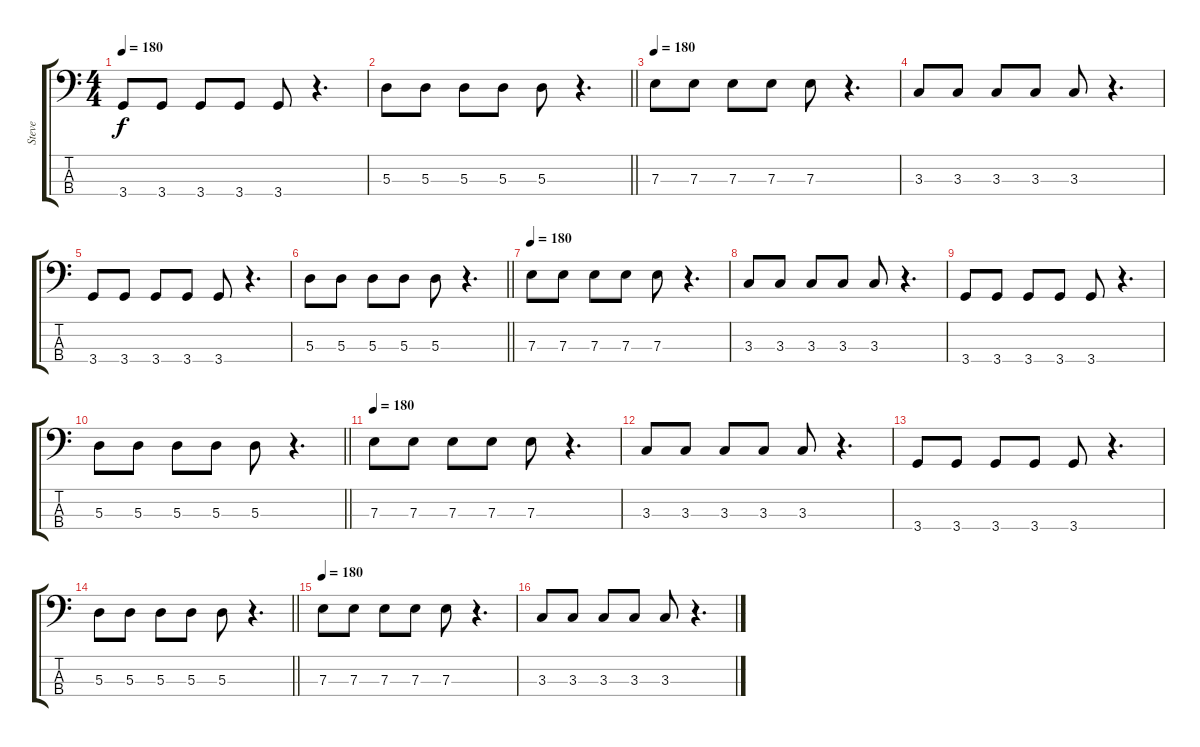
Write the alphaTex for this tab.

\track ("Steve" "Steve") {instrument electricbassfinger}
\staff {score tabs}
\tuning (G2 D2 A1 E1) {hide}
\ts (4 4)
\tempo 180
\clef f4
\ks c
3.4.8{dy f} 3.4.8 3.4.8 3.4.8 3.4.8 r.4{d} |
\barLineRight lightlight
5.3.8 5.3.8 5.3.8 5.3.8 5.3.8 r.4{d} |
\tempo 180
7.3.8 7.3.8 7.3.8 7.3.8 7.3.8 r.4{d} |
3.3.8 3.3.8 3.3.8 3.3.8 3.3.8 r.4{d} |
3.4.8 3.4.8 3.4.8 3.4.8 3.4.8 r.4{d} |
\barLineRight lightlight
5.3.8 5.3.8 5.3.8 5.3.8 5.3.8 r.4{d} |
\tempo 180
7.3.8 7.3.8 7.3.8 7.3.8 7.3.8 r.4{d} |
3.3.8 3.3.8 3.3.8 3.3.8 3.3.8 r.4{d} |
3.4.8 3.4.8 3.4.8 3.4.8 3.4.8 r.4{d} |
\barLineRight lightlight
5.3.8 5.3.8 5.3.8 5.3.8 5.3.8 r.4{d} |
\tempo 180
7.3.8 7.3.8 7.3.8 7.3.8 7.3.8 r.4{d} |
3.3.8 3.3.8 3.3.8 3.3.8 3.3.8 r.4{d} |
3.4.8 3.4.8 3.4.8 3.4.8 3.4.8 r.4{d} |
\barLineRight lightlight
5.3.8 5.3.8 5.3.8 5.3.8 5.3.8 r.4{d} |
\tempo 180
7.3.8 7.3.8 7.3.8 7.3.8 7.3.8 r.4{d} |
3.3.8 3.3.8 3.3.8 3.3.8 3.3.8 r.4{d}
